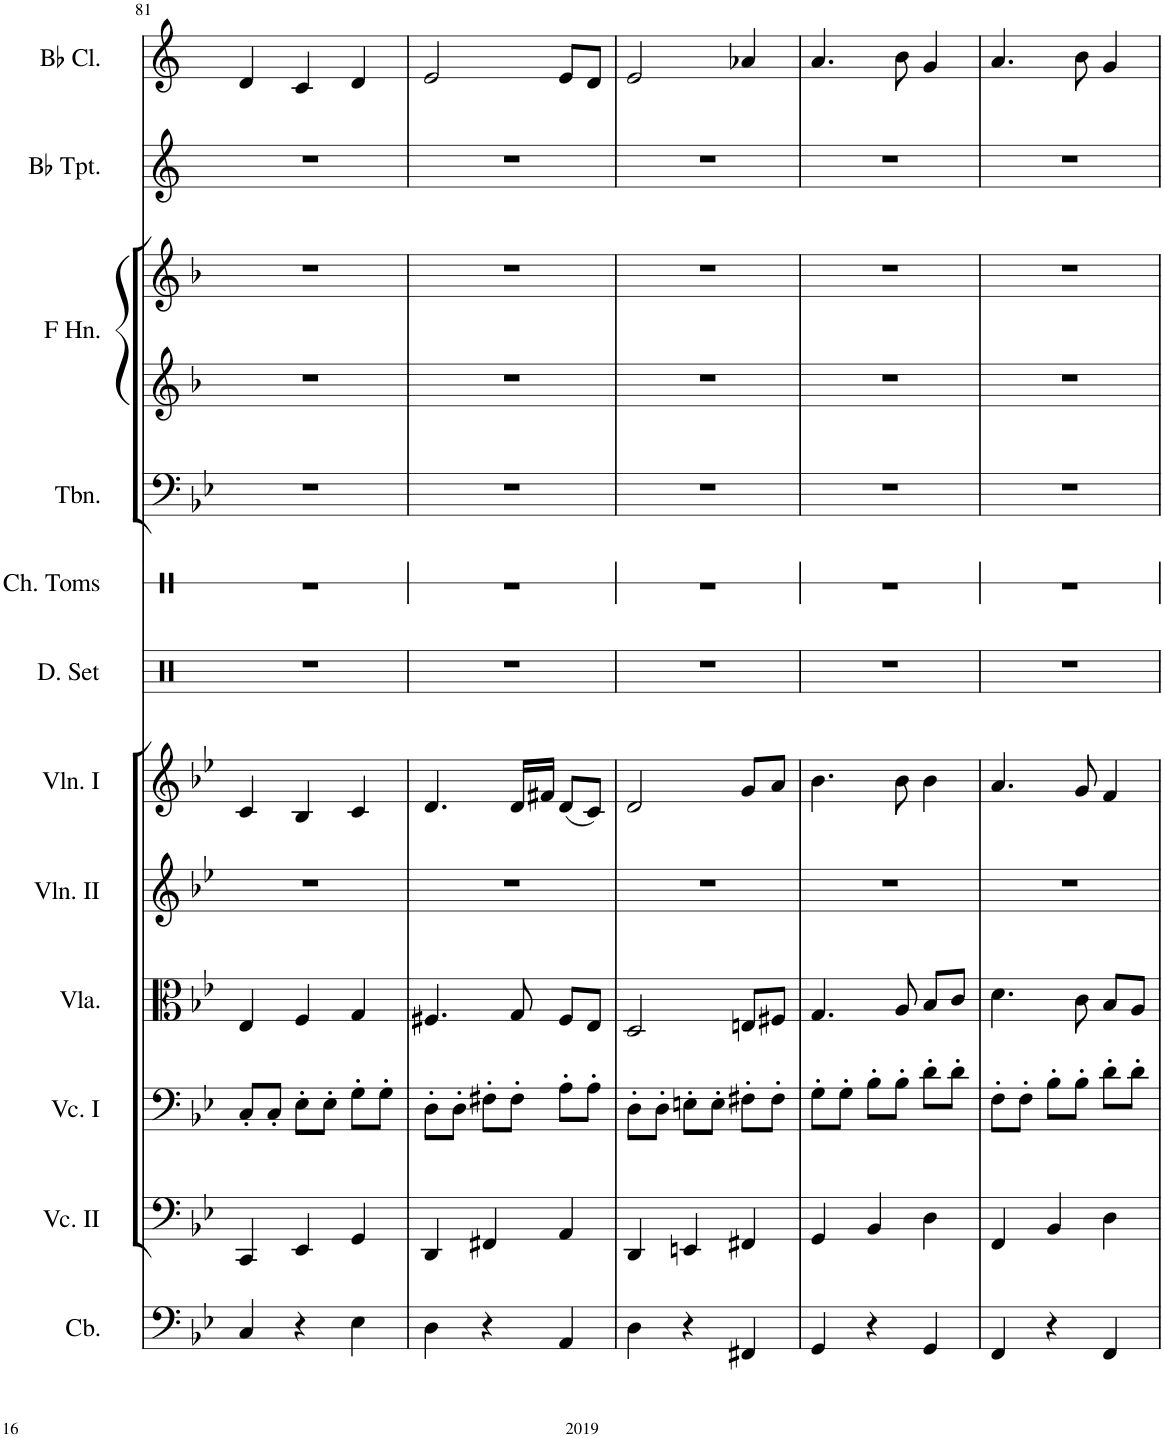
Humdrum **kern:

**kern	**kern	**kern	**kern	**kern	**kern	**kern	**kern	**kern	**kern	**kern	**kern	**kern	**kern	**kern
*part14	*part13	*part12	*part11	*part10	*part9	*part8	*part7	*part6	*part5	*part4	*part3	*part3	*part2	*part1
*staff15	*staff14	*staff13	*staff12	*staff11	*staff10	*staff9	*staff8	*staff7	*staff6	*staff5	*staff4	*staff3	*staff2	*staff1
*I"Contrabasses	*I"Violoncellos II	*I"Violoncellos I	*I"Violas	*I"Violins II	*I"Violins I	*I"Vibraphone	*I"Drumset	*I"Chinese Tom-Toms	*I"Timpani	*I"Trombone	*I"French Horn	*	*I"Trumpets in Bb	*I"Clarinets in Bb
*I'Cb.	*I'Vc. II	*I'Vc. I	*I'Vla.	*I'Vln. II	*I'Vln. I	*I'Vib.	*I'D. Set	*I'Ch. Toms	*I'Timp.	*I'Tbn.	*I'F Hn.	*	*	*
!!LO:PB:g=z
*clefF4	*clefF4	*clefF4	*clefC3	*clefG2	*clefG2	*clefG2	*clefX	*clefX	*clefF4	*clefF4	*clefG2	*clefG2	*clefG2	*clefG2
*Trd7c12	*	*	*	*	*	*	*	*	*	*	*Trd4c7	*Trd4c7	*Trd1c2	*Trd1c2
*k[b-e-]	*k[b-e-]	*k[b-e-]	*k[b-e-]	*k[b-e-]	*k[b-e-]	*k[b-e-]	*k[]	*k[]	*k[b-e-]	*k[b-e-]	*k[b-]	*k[b-]	*k[]	*k[]
*M3/4	*M3/4	*M3/4	*M3/4	*M3/4	*M3/4	*M3/4	*M3/4	*M3/4	*M3/4	*M3/4	*M3/4	*M3/4	*M3/4	*M3/4
=81	=81	=81	=81	=81	=81	=81	=81	=81	=81	=81	=81	=81	=81	=81
4C/	4CC/	8C'/L	4E-/	2.r	4c/	4c 4e-	2.r	2.r	4C	2.r	2.r	2.r	2.r	4d/
.	.	8C'/J	.	.	.	.	.	.	.	.	.	.	.	.
4r	4EE-/	8E-'\L	4F/	.	4B-/	4r	.	.	4r	.	.	.	.	4c/
.	.	8E-'\J	.	.	.	.	.	.	.	.	.	.	.	.
4E-\	4GG/	8G'\L	4G/	.	4c/	4e- 4g	.	.	4E-	.	.	.	.	4d/
.	.	8G'\J	.	.	.	.	.	.	.	.	.	.	.	.
=82	=82	=82	=82	=82	=82	=82	=82	=82	=82	=82	=82	=82	=82	=82
4D\	4DD/	8D'\L	4.F#X/	2.r	4.d/	4d 4f#X	2.r	2.r	4D	2.r	2.r	2.r	2.r	2e/
.	.	8D'\J	.	.	.	.	.	.	.	.	.	.	.	.
4r	4FF#X/	8F#X'\L	.	.	.	4r	.	.	2r	.	.	.	.	.
.	.	8F#'\J	8G/	.	16d/LL	.	.	.	.	.	.	.	.	.
.	.	.	.	.	16f#X/JJ	.	.	.	.	.	.	.	.	.
4AA/	4AA/	8A'\L	8F#/L	.	(8d/L	4d 4g	.	.	.	.	.	.	.	8e/L
.	.	8A'\J	8E-/J	.	8c/J)	.	.	.	.	.	.	.	.	8d/J
=83	=83	=83	=83	=83	=83	=83	=83	=83	=83	=83	=83	=83	=83	=83
*	*	*	*	*	*	*	*	*	*tremolo	*	*	*	*	*
4D\	4DD/	8D'\L	2D/	2.r	2d/	4d 4a	2.r	2.r	16DDLL	2.r	2.r	2.r	2.r	2e/
.	.	.	.	.	.	.	.	.	16DD	.	.	.	.	.
.	.	8D'\J	.	.	.	.	.	.	16DD	.	.	.	.	.
.	.	.	.	.	.	.	.	.	16DD	.	.	.	.	.
4r	4EEn/	8En'\L	.	.	.	4r	.	.	16DD	.	.	.	.	.
.	.	.	.	.	.	.	.	.	16DD	.	.	.	.	.
.	.	8E'\J	.	.	.	.	.	.	16DD	.	.	.	.	.
.	.	.	.	.	.	.	.	.	16DD	.	.	.	.	.
4FF#X/	4FF#X/	8F#X'\L	8En/L	.	8g/L	4f#X 4a	.	.	16DD	.	.	.	.	4a-X/
.	.	.	.	.	.	.	.	.	16DD	.	.	.	.	.
.	.	8F#'\J	8F#X/J	.	8a/J	.	.	.	16DD	.	.	.	.	.
.	.	.	.	.	.	.	.	.	16DDJJ	.	.	.	.	.
*	*	*	*	*	*	*	*	*	*Xtremolo	*	*	*	*	*
=84	=84	=84	=84	=84	=84	=84	=84	=84	=84	=84	=84	=84	=84	=84
4GG/	4GG/	8G'\L	4.G/	2.r	4.b-\	4g 4b-	2.r	2.r	4GG	2.r	2.r	2.r	2.r	4.a/
.	.	8G'\J	.	.	.	.	.	.	.	.	.	.	.	.
4r	4BB-/	8B-'\L	.	.	.	4r	.	.	4r	.	.	.	.	.
.	.	8B-'\J	8A/	.	8b-\	.	.	.	.	.	.	.	.	8b\
4GG/	4D\	8d'\L	8B-/L	.	4b-\	4g 4b-	.	.	4GG	.	.	.	.	4g/
.	.	8d'\J	8c/J	.	.	.	.	.	.	.	.	.	.	.
=85	=85	=85	=85	=85	=85	=85	=85	=85	=85	=85	=85	=85	=85	=85
4FF/	4FF/	8F'\L	4.d\	2.r	4.a/	4f 4a	2.r	2.r	4FF	2.r	2.r	2.r	2.r	4.a/
.	.	8F'\J	.	.	.	.	.	.	.	.	.	.	.	.
4r	4BB-/	8B-'\L	.	.	.	4r	.	.	4r	.	.	.	.	.
.	.	8B-'\J	8c\	.	8g/	.	.	.	.	.	.	.	.	8b\
4FF/	4D\	8d'\L	8B-/L	.	4f/	4f 4a	.	.	4FF	.	.	.	.	4g/
.	.	8d'\J	8A/J	.	.	.	.	.	.	.	.	.	.	.
=	=	=	=	=	=	=	=	=	=	=	=	=	=	=
*-	*-	*-	*-	*-	*-	*-	*-	*-	*-	*-	*-	*-	*-	*-
